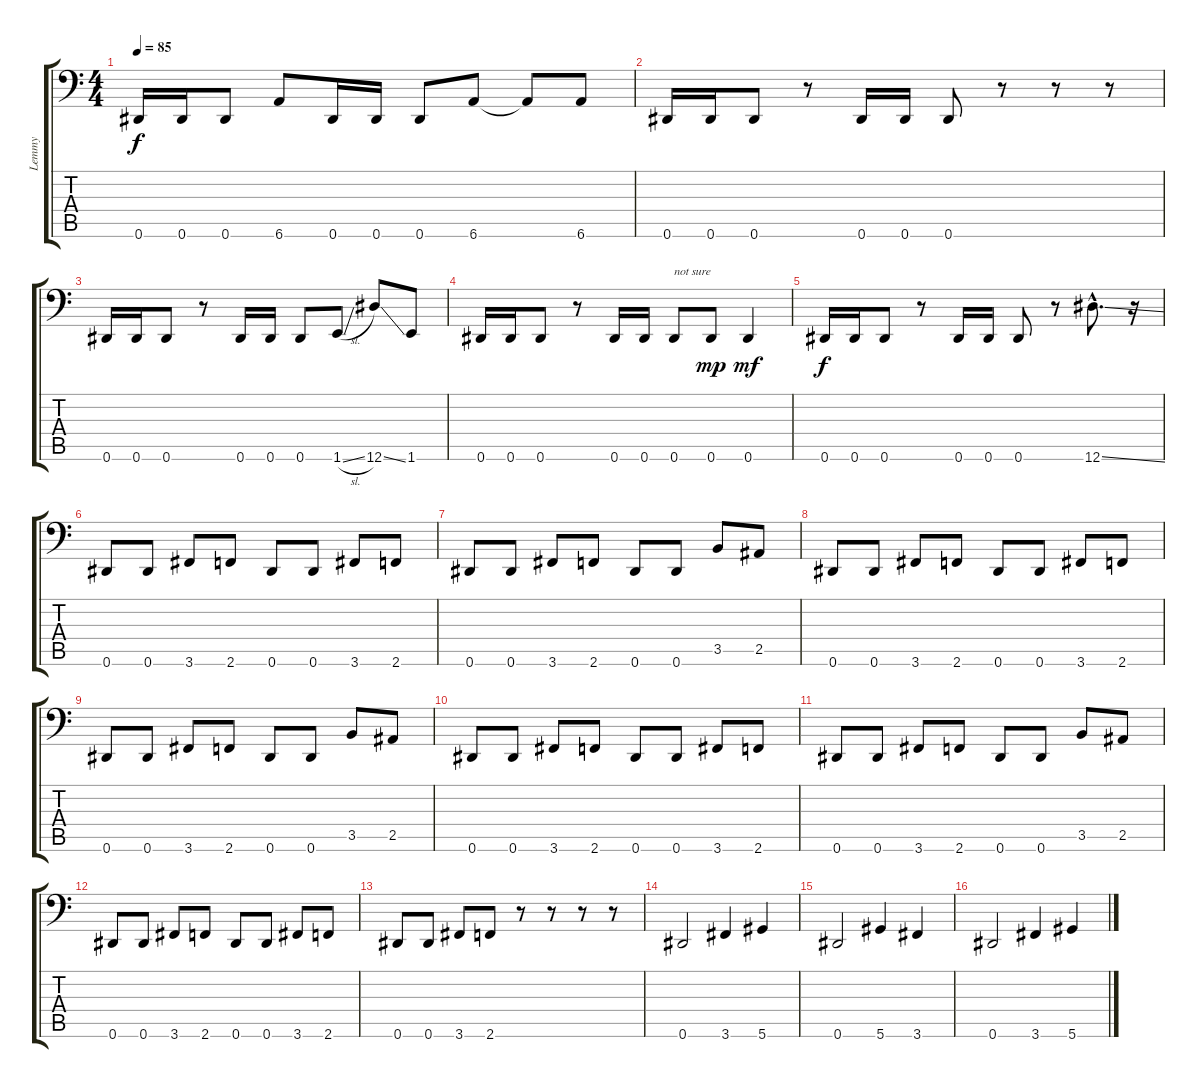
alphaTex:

\track ("Lemmy" "Lemmy") {instrument electricbasspick}
\staff {score tabs}
\tuning (Eb3 Bb2 Gb2 Db2 Ab1 Eb1) {hide}
\ts (4 4)
\tempo 85
\clef f4
\ks c
0.6.16{dy f} 0.6.16 0.6.8 6.6.8 0.6.16 0.6.16 0.6.8 6.6.8 6.6{t}.8 6.6.8 |
0.6.16 0.6.16 0.6.8 r.8 0.6.16 0.6.16 0.6.8 r.8 r.8 r.8 |
0.6.16 0.6.16 0.6.8 r.8 0.6.16 0.6.16 0.6.8 1.6{sl}.8 12.6{ss}.8 1.6.8 |
0.6.16 0.6.16 0.6.8 r.8 0.6.16 0.6.16 0.6.8{txt "not sure"} 0.6.8{dy mp} 0.6.4{dy mf} |
0.6.16{dy f} 0.6.16 0.6.8 r.8 0.6.16 0.6.16 0.6.8 r.8 12.6{ss hac}.8{d} r.16 |
0.6.8 0.6.8 3.6.8 2.6.8 0.6.8 0.6.8 3.6.8 2.6.8 |
0.6.8 0.6.8 3.6.8 2.6.8 0.6.8 0.6.8 3.5.8 2.5.8 |
0.6.8 0.6.8 3.6.8 2.6.8 0.6.8 0.6.8 3.6.8 2.6.8 |
0.6.8 0.6.8 3.6.8 2.6.8 0.6.8 0.6.8 3.5.8 2.5.8 |
0.6.8 0.6.8 3.6.8 2.6.8 0.6.8 0.6.8 3.6.8 2.6.8 |
0.6.8 0.6.8 3.6.8 2.6.8 0.6.8 0.6.8 3.5.8 2.5.8 |
0.6.8 0.6.8 3.6.8 2.6.8 0.6.8 0.6.8 3.6.8 2.6.8 |
0.6.8 0.6.8 3.6.8 2.6.8 r.8 r.8 r.8 r.8 |
0.6.2 3.6.4 5.6.4 |
0.6.2 5.6.4 3.6.4 |
0.6.2 3.6.4 5.6.4
